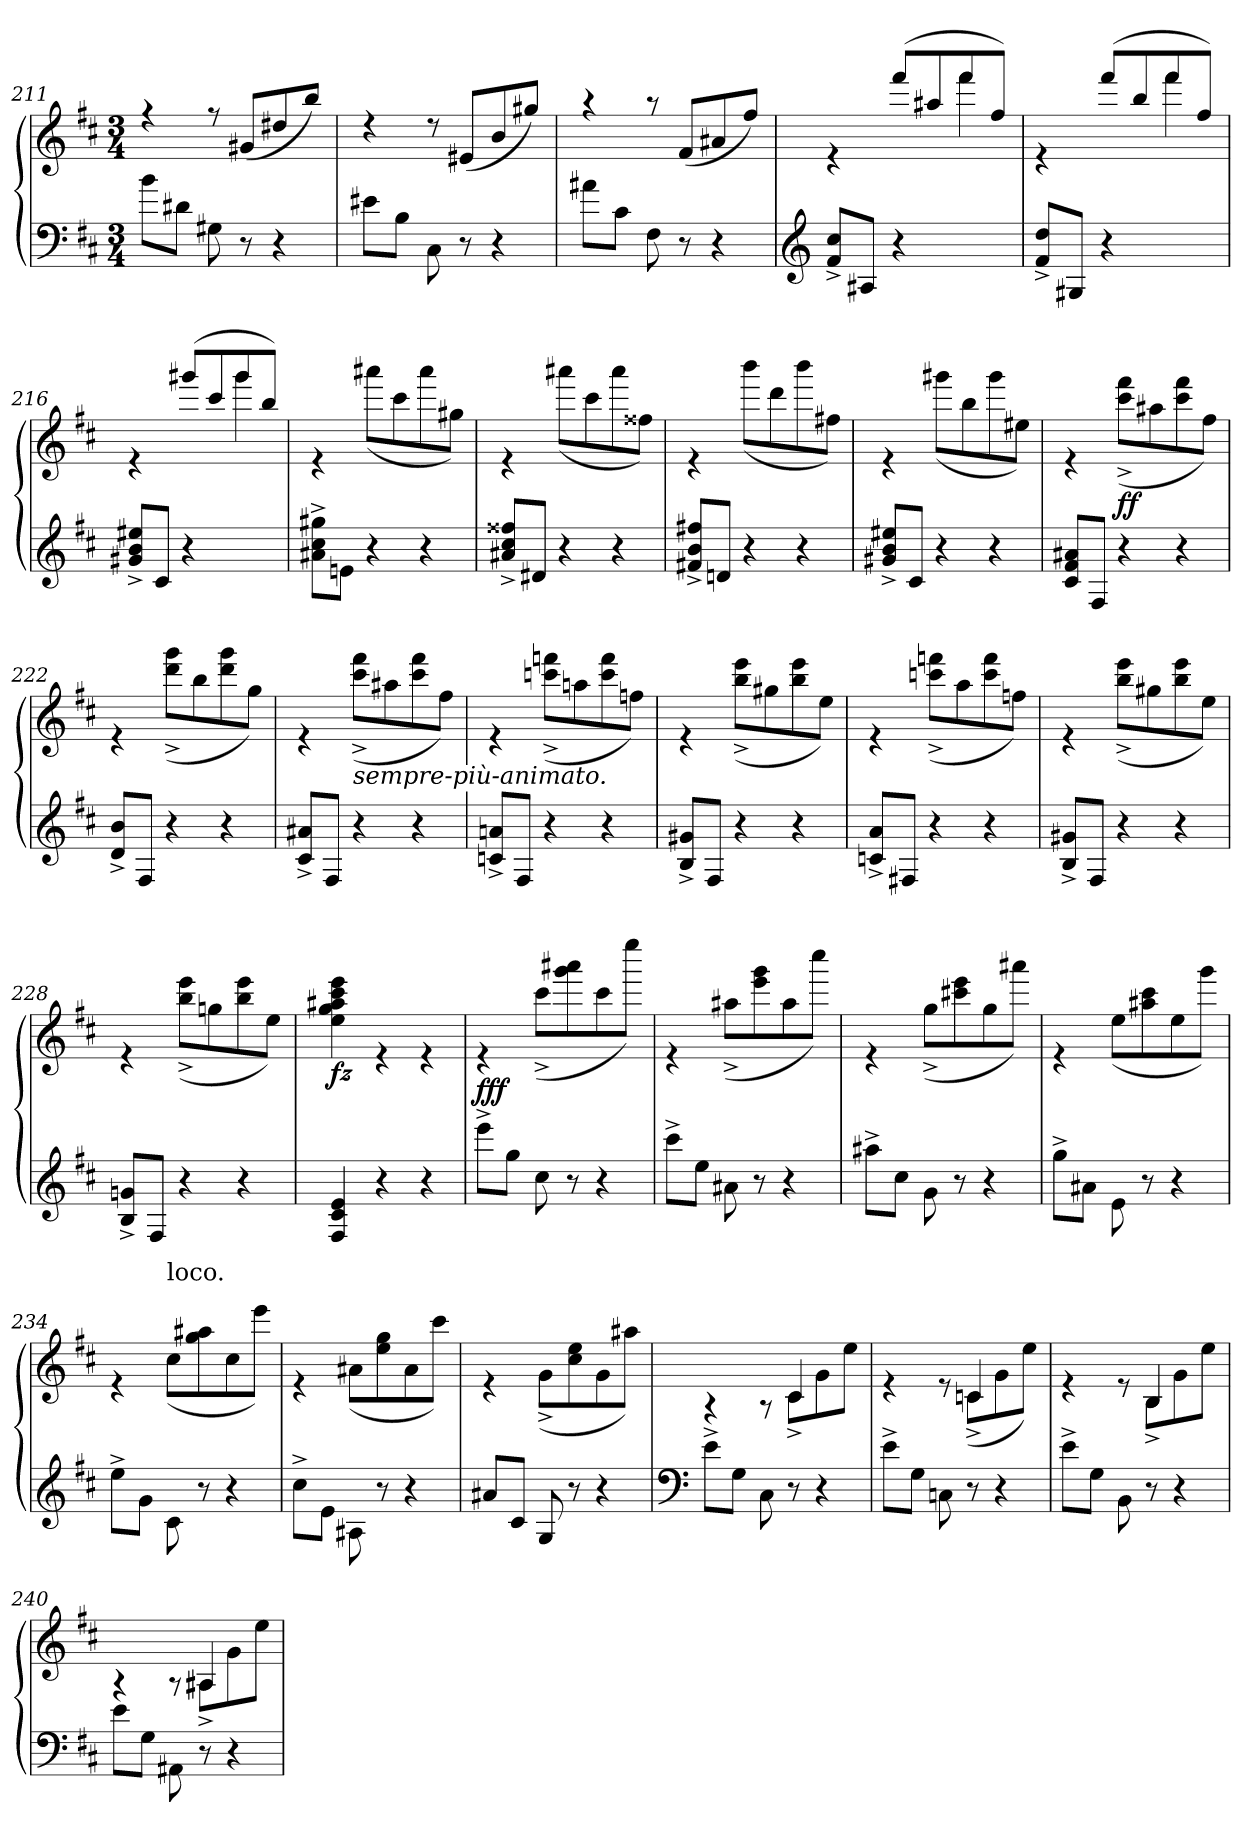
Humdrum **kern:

**kern	**kern	**dynam
*part1	*part1	*part1
*staff2	*staff1	*staff1/2
*clefF4	*clefG2	*
*k[f#c#]	*k[f#c#]	*
*M3/4	*M3/4	*
=211	=211	=211
*	*^	*
8b\L	2.ryy	4rff	.
8d#X\J	.	.	.
8G#X\	.	8rff	.
8r	.	(<8g#X/L	.
4r	.	8dd#X/	.
.	.	8bb/J)	.
=212	=212	=212	=212
8e#X\L	2.ryy	4rdd	.
8B\J	.	.	.
8C#\	.	8rdd	.
8r	.	(<8e#X/L	.
4r	.	8b/	.
.	.	8gg#X/J)	.
!!LO:LB:g=z	!!
=213	=213	=213	=213
8a#X\L	2.ryy	4raa	.
8c#\J	.	.	.
8F#\	.	8raa	.
8r	.	(<8f#/L	.
4r	.	8a#X/	.
.	.	8ff#/J)	.
*	*v	*v	*
=214	=214	=214
*clefG2	*	*
*	*^	*
*	*	*^	*
8f#/^ 8cc#/^L	2.ryy	2rcccyy	4r	.
8A#X/J	.	.	.	.
4r	.	.	(>8fff#/L	.
.	.	.	8aa#X/	.
4ryy	.	4fff#\	8fff#/	.
.	.	.	8ff#/J)	.
=215	=215	=215	=215	=215
8f#/^ 8dd/^L	2.ryy	2reeeyy	4r	.
8G#X/J	.	.	.	.
4r	.	.	(>8fff#/L	.
.	.	.	8bb/	.
4ryy	.	4fff#\	8fff#/	.
.	.	.	8ff#/J)	.
=216	=216	=216	=216	=216
8g#X/^ 8b/^ 8ee#X/^L	2.ryy	2reeeyy	4r	.
8c#/J	.	.	.	.
4r	.	.	(>8ggg#X/L	.
.	.	.	8ccc#/	.
4ryy	.	4ggg#\	8ggg#/	.
.	.	.	8bb/J)	.
*	*	*v	*v	*
=217	=217	=217	=217
8a#X\^ 8cc#\^ 8gg#X\^L	2.ryy	4r	.
8en\J	.	.	.
4r	.	(<8aaa#X\L	.
.	.	8ccc#\	.
4r	.	8aaa#\	.
.	.	8gg#X\J)	.
!!LO:LB:g=z	!!
=218	=218	=218	=218
8a#X/^ 8cc#/^ 8ff##X/^L	2.ryy	4r	.
8d#X/J	.	.	.
4r	.	(<8aaa#X\L	.
.	.	8ccc#\	.
4r	.	8aaa#\	.
.	.	8ff##X\J)	.
=219	=219	=219	=219
8f#X/^ 8b/^ 8ff#X/^L	2.ryy	4r	.
8dn/J	.	.	.
4r	.	(>8bbb\L	.
.	.	8ddd\	.
4r	.	8bbb\	.
.	.	8ff#X\J)	.
=220	=220	=220	=220
8g#X/^ 8b/^ 8ee#X/^L	2.ryy	4r	.
8c#/J	.	.	.
4r	.	(<8ggg#X\L	.
.	.	8bb\	.
4r	.	8ggg#\	.
.	.	8ee#X\J)	.
=221	=221	=221	=221
8c#/ 8f#/ 8a#X/L	2.ryy	4r	.
8F#/J	.	.	.
!	!	!	!LO:DY:b
4r	.	(<8ccc#\^ 8fff#\^L	ff
.	.	8aa#X\	.
4r	.	8ccc#\ 8fff#\	.
.	.	8ff#\J)	.
=222	=222	=222	=222
8d/^ 8b/^L	2.ryy	4r	.
8F#/J	.	.	.
4r	.	(<8ddd\^ 8ggg\^L	.
.	.	8bb\	.
4r	.	8ddd\ 8ggg\	.
.	.	8gg\J)	.
!!LO:PB:g=z	!!
=223	=223	=223	=223
8c#/^ 8a#X/^L	2.ryy	4r	.
8F#/J	.	.	.
!	!	!LO:TX:b:i:t=sempre-più-animato.	!
4r	.	(<8ccc#\^ 8fff#\^L	.
.	.	8aa#X\	.
4r	.	8ccc#\ 8fff#\	.
.	.	8ff#\J)	.
=224	=224	=224	=224
8cn/^ 8an/^L	2.ryy	4r	.
8F#/J	.	.	.
4r	.	(<8cccn\^ 8fffn\^L	.
.	.	8aan\	.
4r	.	8ccc\ 8fff\	.
.	.	8ffn\J)	.
=225	=225	=225	=225
8B/^ 8g#X/^L	2.ryy	4r	.
8F#/J	.	.	.
4r	.	(<8bb\^ 8eee\^L	.
.	.	8gg#X\	.
4r	.	8bb\ 8eee\	.
.	.	8ee\J)	.
=226	=226	=226	=226
8cn/^ 8a/^L	2.ryy	4r	.
8F#X/J	.	.	.
4r	.	(<8cccn\^ 8fffn\^L	.
.	.	8aa\	.
4r	.	8ccc\ 8fff\	.
.	.	8ffn\J)	.
=227	=227	=227	=227
8B/^ 8g#X/^L	2.ryy	4r	.
8F#/J	.	.	.
4r	.	(<8bb\^ 8eee\^L	.
.	.	8gg#X\	.
4r	.	8bb\ 8eee\	.
.	.	8ee\J)	.
!!LO:LB:g=z	!!
=228	=228	=228	=228
8B/^ 8gn/^L	2.ryy	4r	.
8F#/J	.	.	.
4r	.	(<8bb\^ 8eee\^L	.
.	.	8ggn\	.
4r	.	8bb\ 8eee\	.
.	.	8ee\J)	.
=229	=229	=229	=229
!	!	!	!LO:DY:b
4F#/ 4c#/ 4e/	2.ryy	4ee\ 4gg\ 4aa#X\ 4ccc#\ 4eee\	fz
4r	.	4r	.
4r	.	4r	.
=230	=230	=230	=230
!	!	!	!LO:DY:b
8eee^\L	2.ryy	4r	fff
8gg\J	.	.	.
8cc#\	.	(<8ccc#^\L	.
8r	.	8ggg\ 8aaa#X\	.
4r	.	8ccc#\	.
.	.	8eeee\J)	.
=231	=231	=231	=231
8ccc#^\L	2.ryy	4r	.
8ee\J	.	.	.
8a#X\	.	(<8aa#X^\L	.
8r	.	8eee\ 8ggg\	.
4r	.	8aa#\	.
.	.	8cccc#\J)	.
=232	=232	=232	=232
8aa#X^\L	2.ryy	4r	.
8cc#\J	.	.	.
8g\	.	(<8gg^\L	.
8r	.	8ccc#X\ 8eee\	.
4r	.	8gg\	.
.	.	8aaa#X\J)	.
=233	=233	=233	=233
8gg^\L	2.ryy	4r	.
8a#X\J	.	.	.
8e\	.	(<8ee\L	.
8r	.	8aa#X\ 8ccc#\	.
4r	.	8ee\	.
.	.	8ggg\J)	.
!!LO:LB:g=z	!!
=234	=234	=234	=234
8ee^\L	2.ryy	4r	.
8g\J	.	.	.
!	!	!LO:TX:a:t=loco.	!
8c#\	.	(<8cc#\L	.
8r	.	8gg\ 8aa#X\	.
4r	.	8cc#\	.
.	.	8eee\J)	.
=235	=235	=235	=235
8cc#^\L	2.ryy	4r	.
8e\J	.	.	.
8A#X\	.	(<8a#X\L	.
8r	.	8ee\ 8gg\	.
4r	.	8a#\	.
.	.	8ccc#\J)	.
=236	=236	=236	=236
8a#X/L	2.ryy	4r	.
8c#/J	.	.	.
8G/	.	(<8g^\L	.
8r	.	8cc#\ 8ee\	.
4r	.	8g\	.
.	.	8aa#X\J)	.
*	*v	*v	*
=237	=237	=237
*clefF4	*	*
*	*^	*
*	*	*^	*
8e^\L	2.ryy	(>4r	4.rcyy	.
8G\J	.	.	.	.
8C#\)	.	8r	.	.
8r	.	8c#^\L	4c#/	.
4r	.	8g\	.	.
.	.	8ee\J	8rcyy	.
=238	=238	=238	=238	=238
8e^\L	2.ryy	4r	4.rcyy	.
8G\J	.	.	.	.
8Cn\	.	8r	.	.
8r	.	(<8cn^\L	4c/	.
4r	.	8g\	.	.
.	.	8ee\J)	8rcyy	.
=239	=239	=239	=239	=239
8e^\L	2.ryy	4r	4.rcyy	.
8G\J	.	.	.	.
8BB\	.	8r	.	.
8r	.	8B^\L	4B/	.
4r	.	8g\	.	.
.	.	8ee\J	8rAyy	.
!!LO:LB:g=z	!!	!!
=240	=240	=240	=240	=240
8e\L	2.ryy	4r	4.rcyy	.
8G\J	.	.	.	.
8AA#X\	.	8r	.	.
8r	.	8A#X^\L	4A#/	.
4r	.	8g\	.	.
.	.	8ee\J	8rAyy	.
*	*v	*v	*v	*
=	=	=
*-	*-	*-
